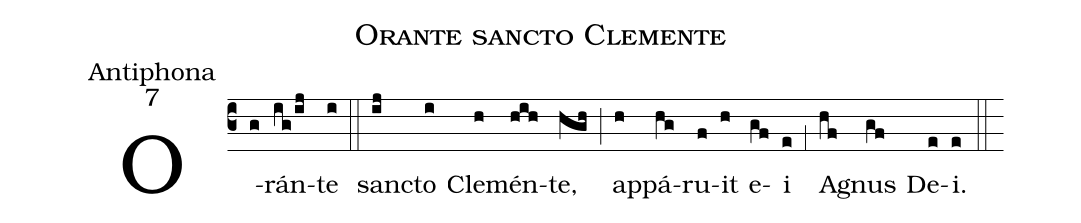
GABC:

name:Orante sancto Clemente;
office-part:Antiphona;
mode:7;
%%
(c3) O(g)rán(ig/ij)te(i) (::)
san(ij)cto(i) Cle(h)mén(hih)te,(hgh) (;) ap(h)pá(hg)ru(f)it(h) e(gf)i(e) (,1) A(hf)gnus(gf) De(e)i.(e) (::)
